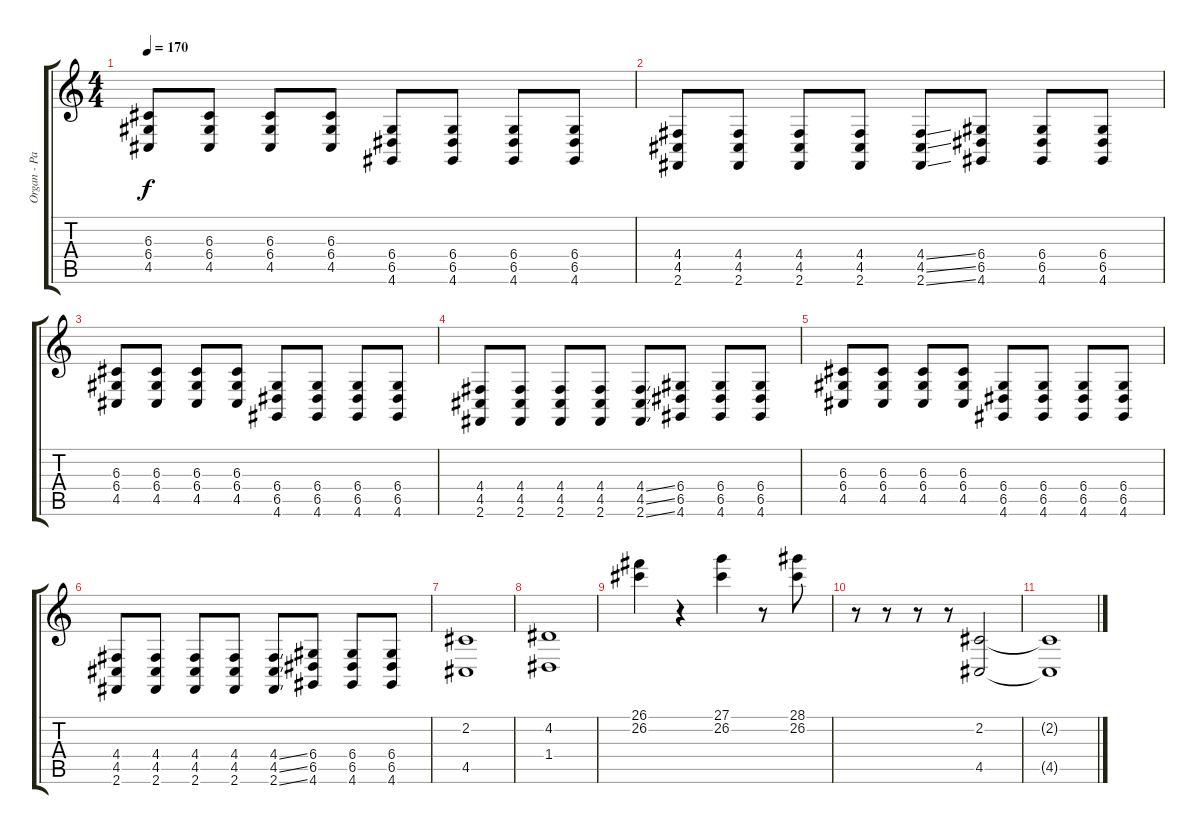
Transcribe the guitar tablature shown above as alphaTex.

\track ("Organ - Pauline" "Organ - Pa") {instrument lead1square}
\staff {score tabs}
\tuning (E4 B3 G3 D3 A2 E2) {hide}
\ts (4 4)
\tempo 170
\clef g2
\ks c
(6.3 6.4 4.5).8{dy f} (6.3 6.4 4.5).8 (6.3 6.4 4.5).8 (6.3 6.4 4.5).8 (6.4 6.5 4.6).8 (6.4 6.5 4.6).8 (6.4 6.5 4.6).8 (6.4 6.5 4.6).8 |
(4.4 4.5 2.6).8 (4.4 4.5 2.6).8 (4.4 4.5 2.6).8 (4.4 4.5 2.6).8 (4.4{ss} 4.5{ss} 2.6{ss}).8 (6.4 6.5 4.6).8 (6.4 6.5 4.6).8 (6.4 6.5 4.6).8 |
(6.3 6.4 4.5).8 (6.3 6.4 4.5).8 (6.3 6.4 4.5).8 (6.3 6.4 4.5).8 (6.4 6.5 4.6).8 (6.4 6.5 4.6).8 (6.4 6.5 4.6).8 (6.4 6.5 4.6).8 |
(4.4 4.5 2.6).8 (4.4 4.5 2.6).8 (4.4 4.5 2.6).8 (4.4 4.5 2.6).8 (4.4{ss} 4.5{ss} 2.6{ss}).8 (6.4 6.5 4.6).8 (6.4 6.5 4.6).8 (6.4 6.5 4.6).8 |
(6.3 6.4 4.5).8 (6.3 6.4 4.5).8 (6.3 6.4 4.5).8 (6.3 6.4 4.5).8 (6.4 6.5 4.6).8 (6.4 6.5 4.6).8 (6.4 6.5 4.6).8 (6.4 6.5 4.6).8 |
(4.4 4.5 2.6).8 (4.4 4.5 2.6).8 (4.4 4.5 2.6).8 (4.4 4.5 2.6).8 (4.4{ss} 4.5{ss} 2.6{ss}).8 (6.4 6.5 4.6).8 (6.4 6.5 4.6).8 (6.4 6.5 4.6).8 |
(2.2 4.5).1 |
(4.2 1.4).1 |
(26.1 26.2).4 r.4 (27.1 26.2).4 r.8 (28.1 26.2).8 |
r.8 r.8 r.8 r.8 (2.2 4.5).2 |
(2.2{t} 4.5{t}).1
